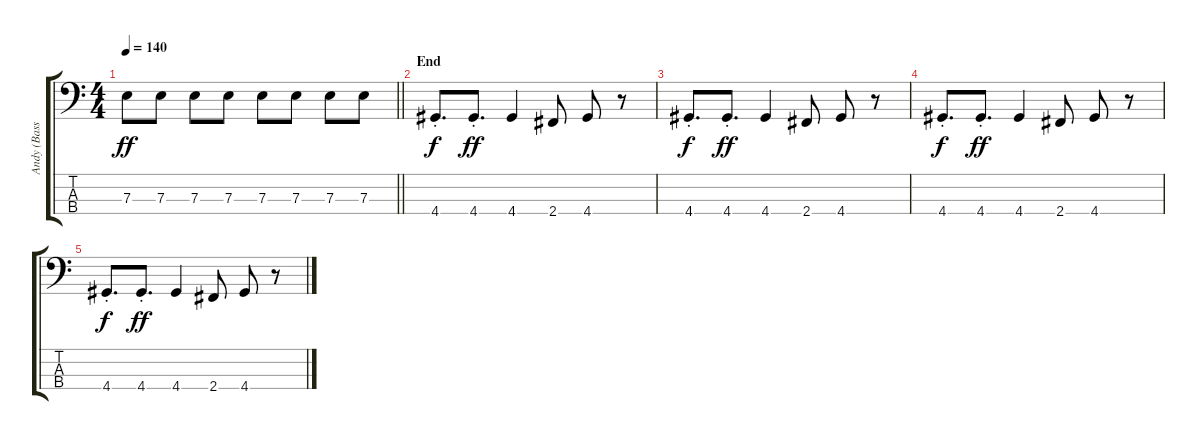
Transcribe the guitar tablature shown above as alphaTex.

\track ("Andy (Bass)" "Andy (Bass") {instrument electricbasspick}
\staff {score tabs}
\tuning (G2 D2 A1 E1) {hide}
\ts (4 4)
\tempo 140
\clef f4
\barLineRight lightlight
\ks c
7.3.8{dy ff} 7.3.8 7.3.8 7.3.8 7.3.8 7.3.8 7.3.8 7.3.8 |
\section ("" "End")
4.4{st}.8{d dy f} 4.4{st}.8{d dy ff} 4.4.4 2.4.8 4.4.8 r.8 |
4.4{st}.8{d dy f} 4.4{st}.8{d dy ff} 4.4.4 2.4.8 4.4.8 r.8 |
4.4{st}.8{d dy f} 4.4{st}.8{d dy ff} 4.4.4 2.4.8 4.4.8 r.8 |
4.4{st}.8{d dy f} 4.4{st}.8{d dy ff} 4.4.4 2.4.8 4.4.8 r.8
